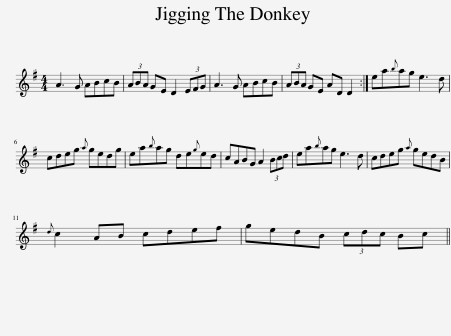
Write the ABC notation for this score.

X:1
L:1/8
M:4/4
I:linebreak $
K:G
V:1 treble
V:1
 A3 G ABcB | (3ABA GE D2 (3EFG | A3 G ABcB | (3ABA GE AD D2 :| ea{b}ag e3 d |$ %5
 cdeg{a} gedg | ea{b}ag de{g}ed | cABG A2 (3Bcd | ea{b}ag e3 d | cdeg{a} gedB |$ %10
{d} c2 AB cdef | gedB (3cdc Bc || %12
